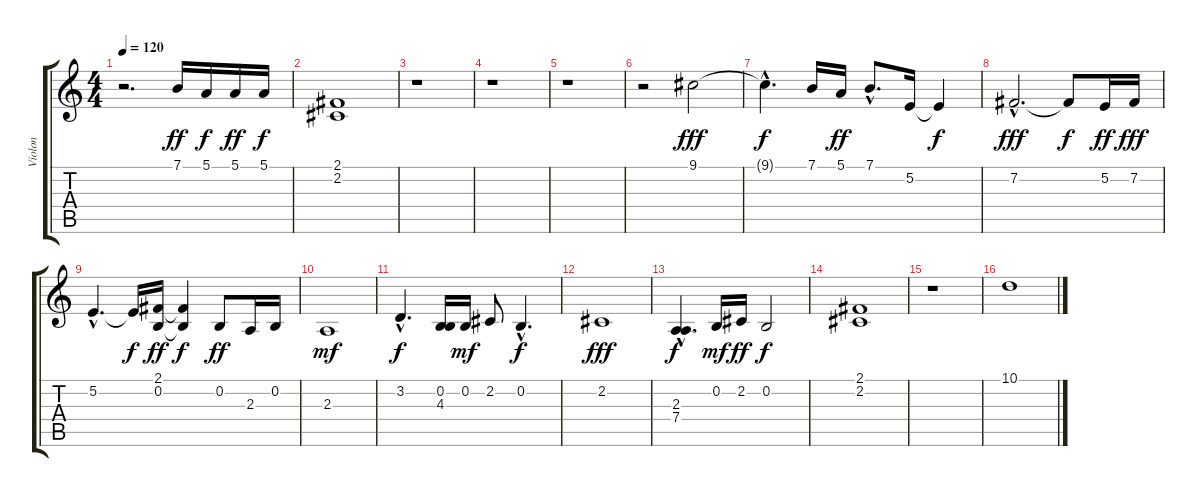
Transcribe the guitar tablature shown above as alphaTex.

\track ("Violon" "Violon") {instrument violin}
\staff {score tabs}
\tuning (E4 B3 G3 D3 A2 E2) {hide}
\ts (4 4)
\tempo 120
\clef g2
\ks c
r.2{d dy mf} 7.1.16{dy ff} 5.1.16{dy f} 5.1.16{dy ff} 5.1.16{dy f} |
(2.1 2.2).1 |
r.1 |
r.1 |
r.1 |
r.2 9.1.2{dy fff} |
9.1{hac t}.4{d dy f} 7.1.16 5.1.16{dy ff} 7.1{hac}.8{d} 5.2.16 5.2{t}.4{dy f} |
7.2{hac}.2{d dy fff} 7.2{t}.8{dy f} 5.2.16{dy ff} 7.2.16{dy fff} |
5.2{hac}.4{d} 5.2{t}.16{dy f} (2.1 0.2).16{dy ff} (2.1{t} 0.2{t}).4{dy f} 0.2.8{dy ff} 2.3.16 0.2.16 |
2.3.1{dy mf} |
3.2{hac}.4{d dy f} (0.2 4.3).16 0.2.16{dy mf} 2.2.8 0.2{hac}.4{d dy f} |
2.2.1{dy fff} |
(2.3{hac} 7.4{hac}).4{d dy f} 0.2.16{dy mf} 2.2.16{dy ff} 0.2.2{dy f} |
(2.1 2.2).1 |
r.1 |
10.1.1
